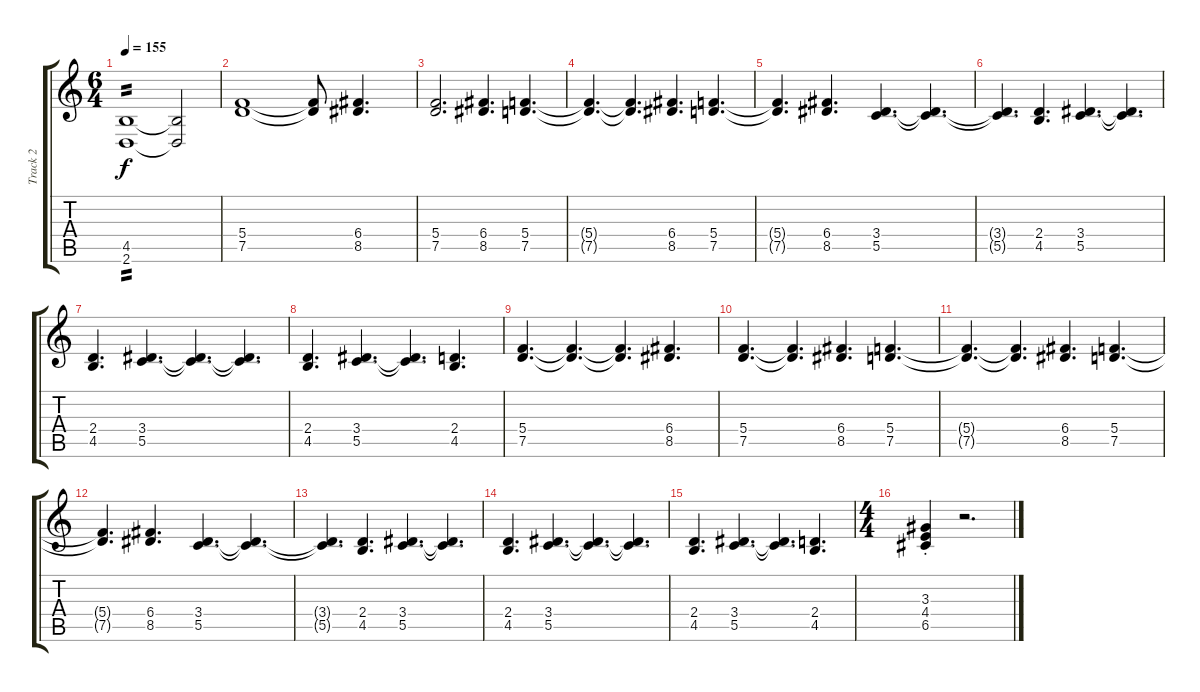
\track ("Track 2" "Track 2") {instrument distortionguitar}
\staff {score tabs}
\tuning (D4 A3 F3 C3 G2 C2) {hide}
\ts (6 4)
\tempo 155
\clef g2
\ks c
(4.5 2.6).1{tp 2 dy f} (4.5{t} 2.6{t}).2 |
(5.4 7.5).1 (5.4{t} 7.5{t}).8 (6.4 8.5).4{d} |
(5.4 7.5).2{d} (6.4 8.5).4{d} (5.4 7.5).4{d} |
(5.4{t} 7.5{t}).4{d} (5.4{t} 7.5{t}).4{d} (6.4 8.5).4{d} (5.4 7.5).4{d} |
(5.4{t} 7.5{t}).4{d} (6.4 8.5).4{d} (3.4 5.5).4{d} (3.4{t} 5.5{t}).4{d} |
(3.4{t} 5.5{t}).4{d} (2.4 4.5).4{d} (3.4 5.5).4{d} (3.4{t} 5.5{t}).4{d} |
(2.4 4.5).4{d} (3.4 5.5).4{d} (3.4{t} 5.5{t}).4{d} (3.4{t} 5.5{t}).4{d} |
(2.4 4.5).4{d} (3.4 5.5).4{d} (3.4{t} 5.5{t}).4{d} (2.4 4.5).4{d} |
(5.4 7.5).4{d} (5.4{t} 7.5{t}).4{d} (5.4{t} 7.5{t}).4{d} (6.4 8.5).4{d} |
(5.4 7.5).4{d} (5.4{t} 7.5{t}).4{d} (6.4 8.5).4{d} (5.4 7.5).4{d} |
(5.4{t} 7.5{t}).4{d} (5.4{t} 7.5{t}).4{d} (6.4 8.5).4{d} (5.4 7.5).4{d} |
(5.4{t} 7.5{t}).4{d} (6.4 8.5).4{d} (3.4 5.5).4{d} (3.4{t} 5.5{t}).4{d} |
(3.4{t} 5.5{t}).4{d} (2.4 4.5).4{d} (3.4 5.5).4{d} (3.4{t} 5.5{t}).4{d} |
(2.4 4.5).4{d} (3.4 5.5).4{d} (3.4{t} 5.5{t}).4{d} (3.4{t} 5.5{t}).4{d} |
(2.4 4.5).4{d} (3.4 5.5).4{d} (3.4{t} 5.5{t}).4{d} (2.4 4.5).4{d} |
\ts (4 4)
(3.3 4.4 6.5{st}).4 r.2{d}
